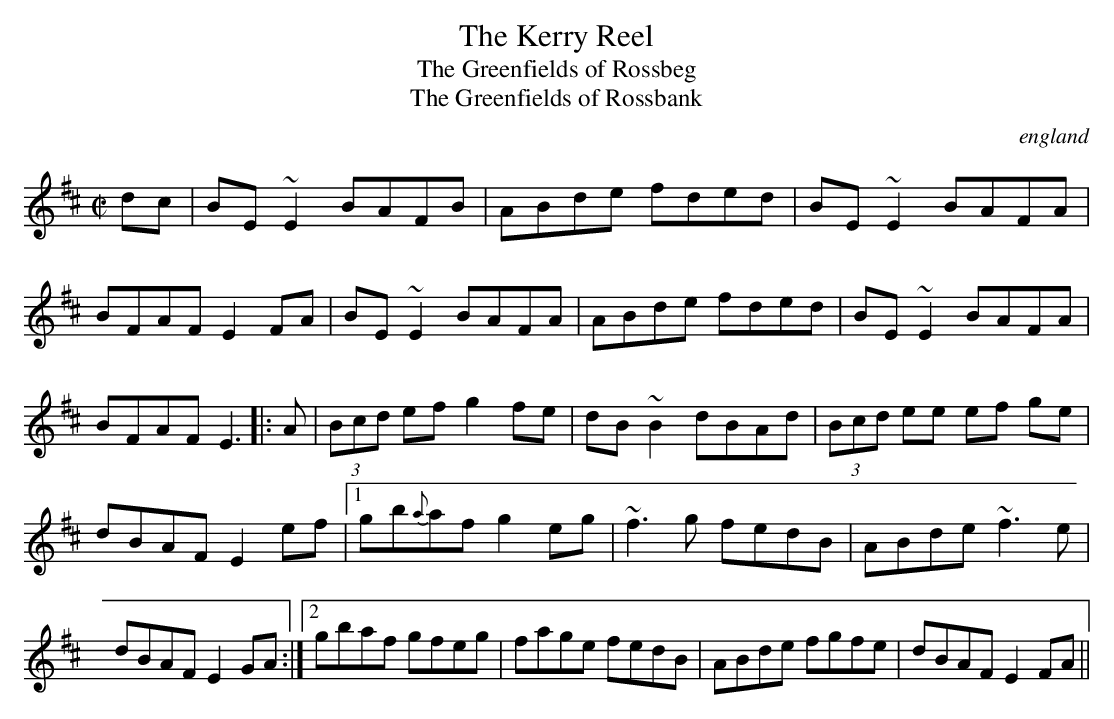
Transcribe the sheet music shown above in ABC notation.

X:1
T:Kerry Reel, The
T:Greenfields of Rossbeg, The
T:Greenfields of Rossbank, The
O:england
E:10
M:C|
K:EDor
dc|BE ~E2 BAFB|ABde fded|BE ~E2 BAFA|BFAF E2 FA|BE ~E2 BAFA|ABde fded|\
E:10
BE ~E2 BAFA|BFAF E3|:A|(3Bcd ef g2 fe|dB ~B2 dBAd|\
(3Bcd ee ef ge|dBAF E2 ef|1gb{a}af g2eg|~f3g fedB|\
ABde ~f3e|dBAF E2GA:|2 gbaf gfeg|fage fedB|\
ABde fgfe|dBAF E2FA||
